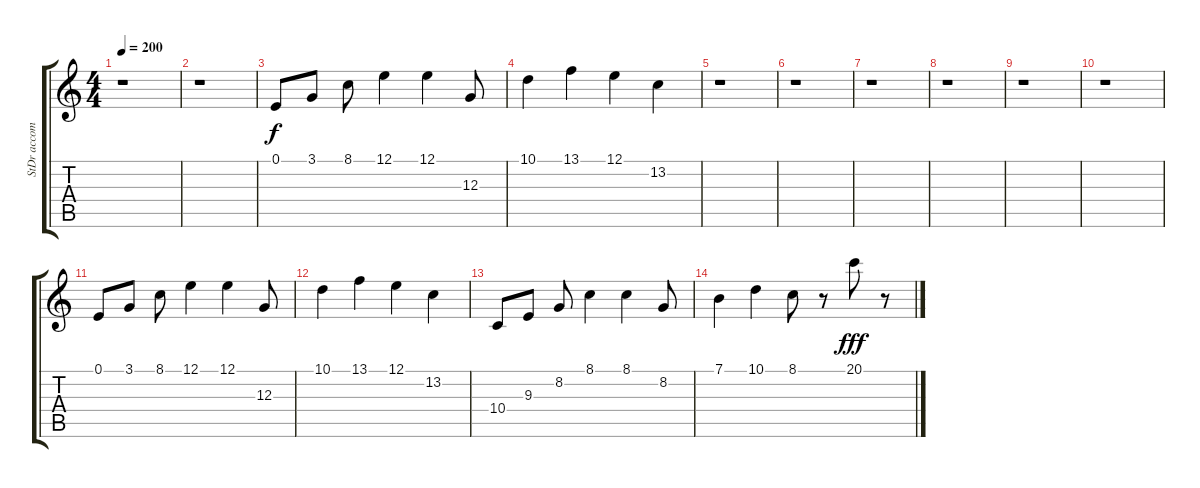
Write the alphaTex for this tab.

\track ("StDr accomp         " "StDr accom") {instrument steeldrums}
\staff {score tabs}
\tuning (E4 B3 G3 D3 A2 E2) {hide}
\ts (4 4)
\tempo 200
\clef g2
\ks c
r.1{dy f} |
r.1 |
0.1.8 3.1.8 8.1.8 12.1.4 12.1.4 12.3.8 |
10.1.4 13.1.4 12.1.4 13.2.4 |
r.1 |
r.1 |
r.1 |
r.1 |
r.1 |
r.1 |
0.1.8 3.1.8 8.1.8 12.1.4 12.1.4 12.3.8 |
10.1.4 13.1.4 12.1.4 13.2.4 |
10.4.8 9.3.8 8.2.8 8.1.4 8.1.4 8.2.8 |
7.1.4 10.1.4 8.1.8 r.8 20.1.8{dy fff} r.8
